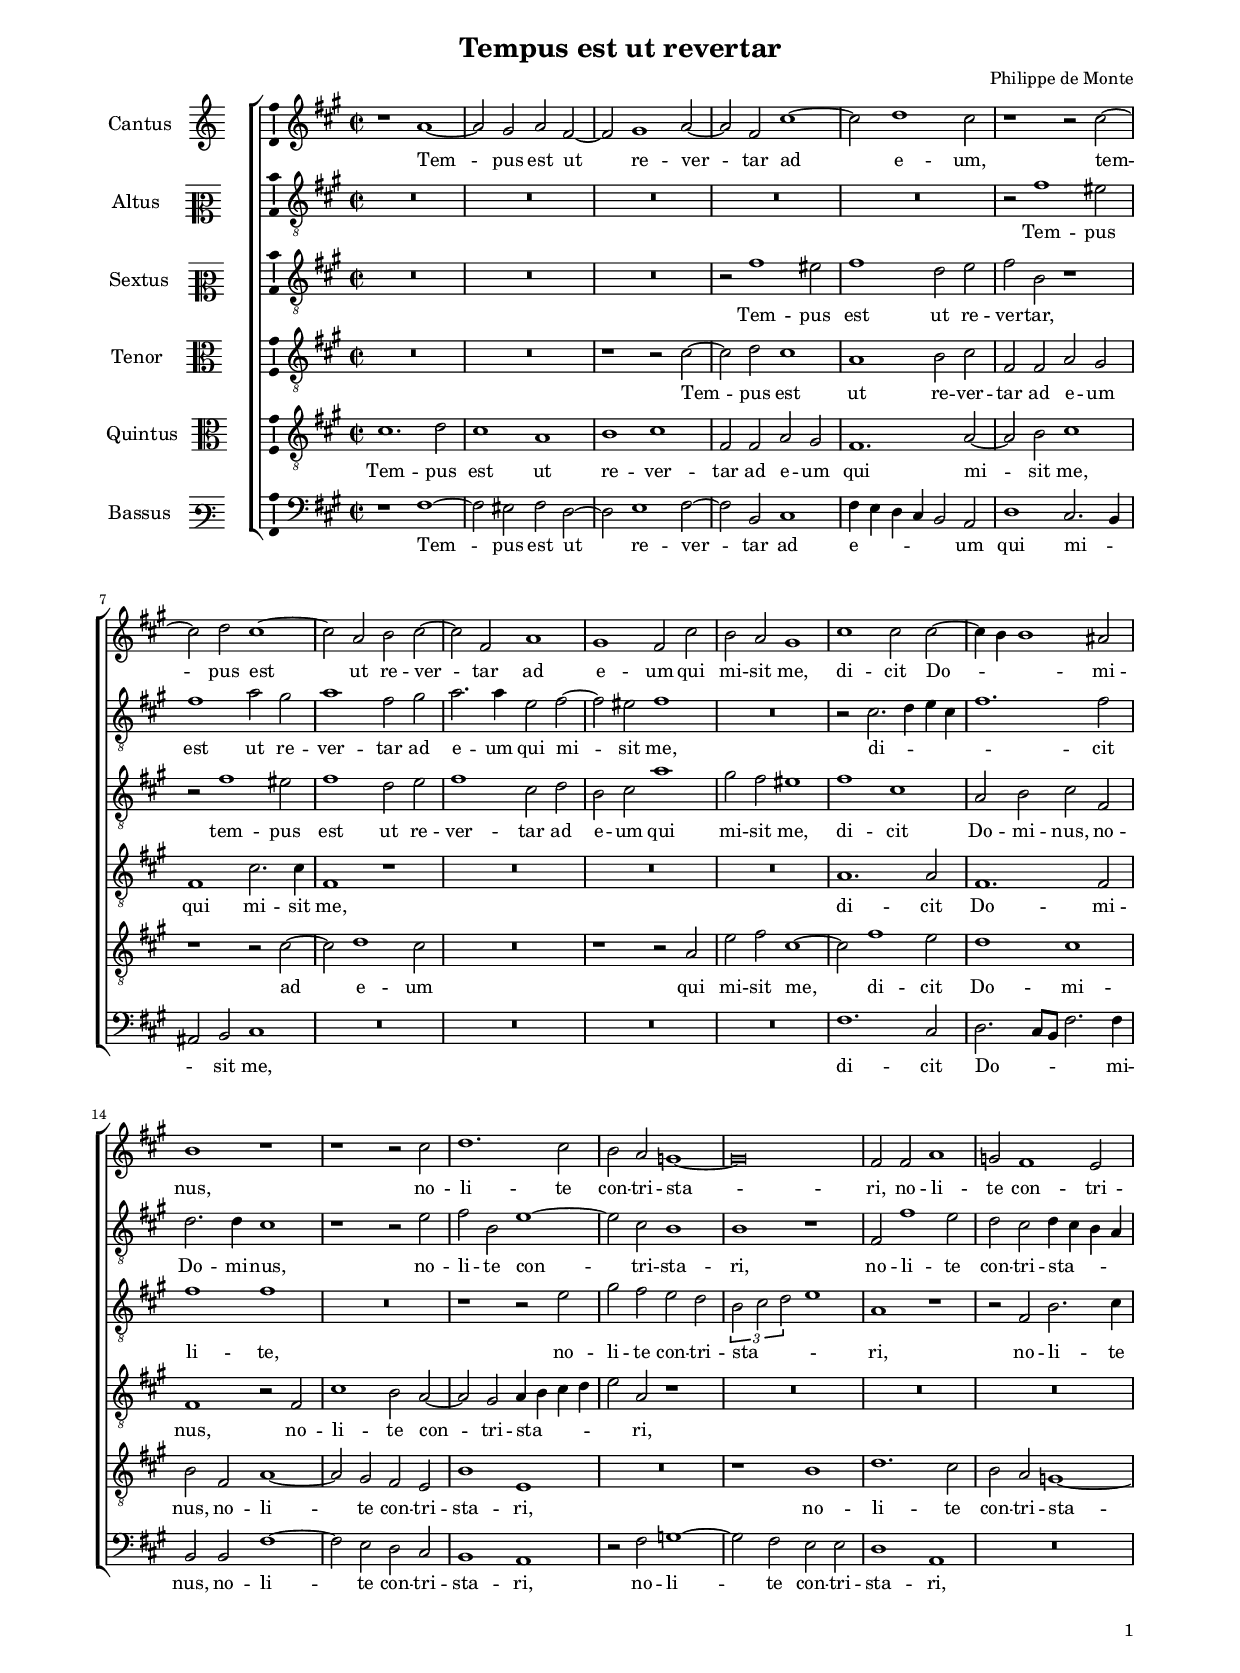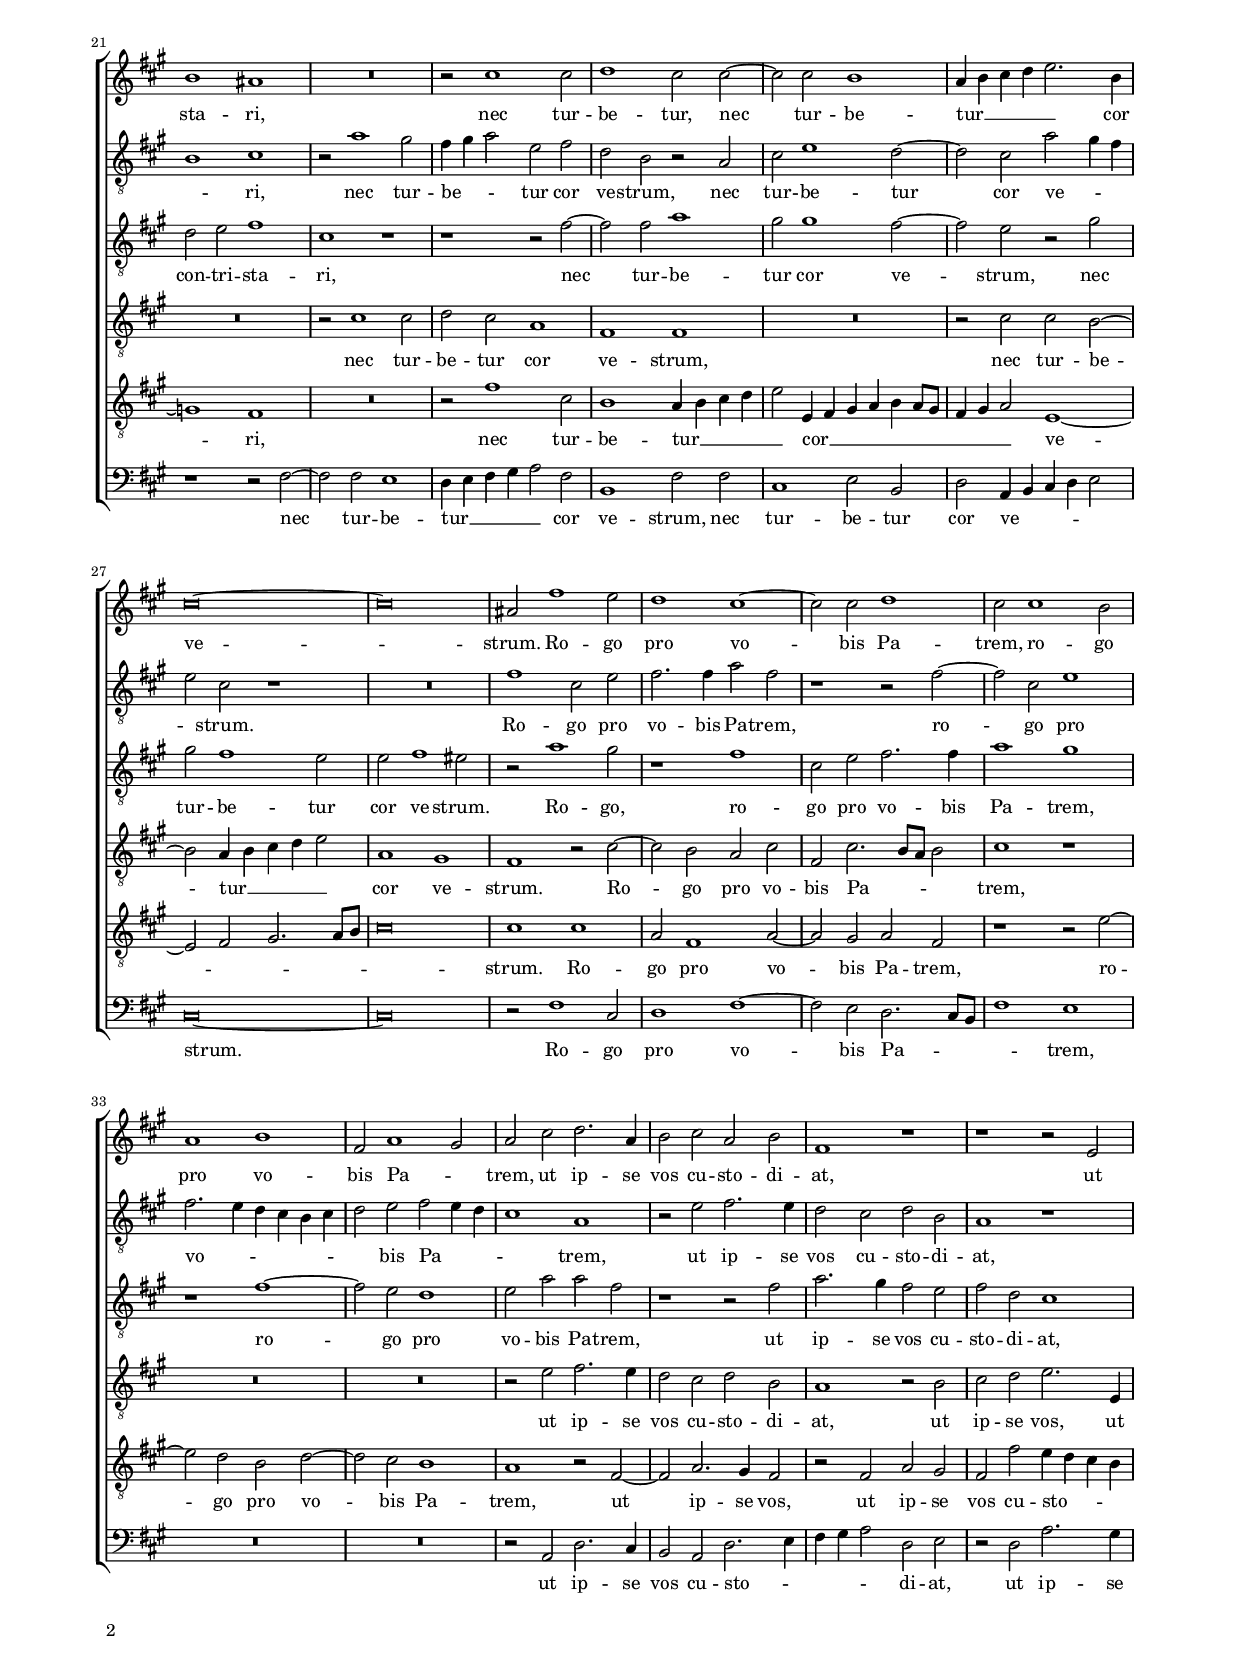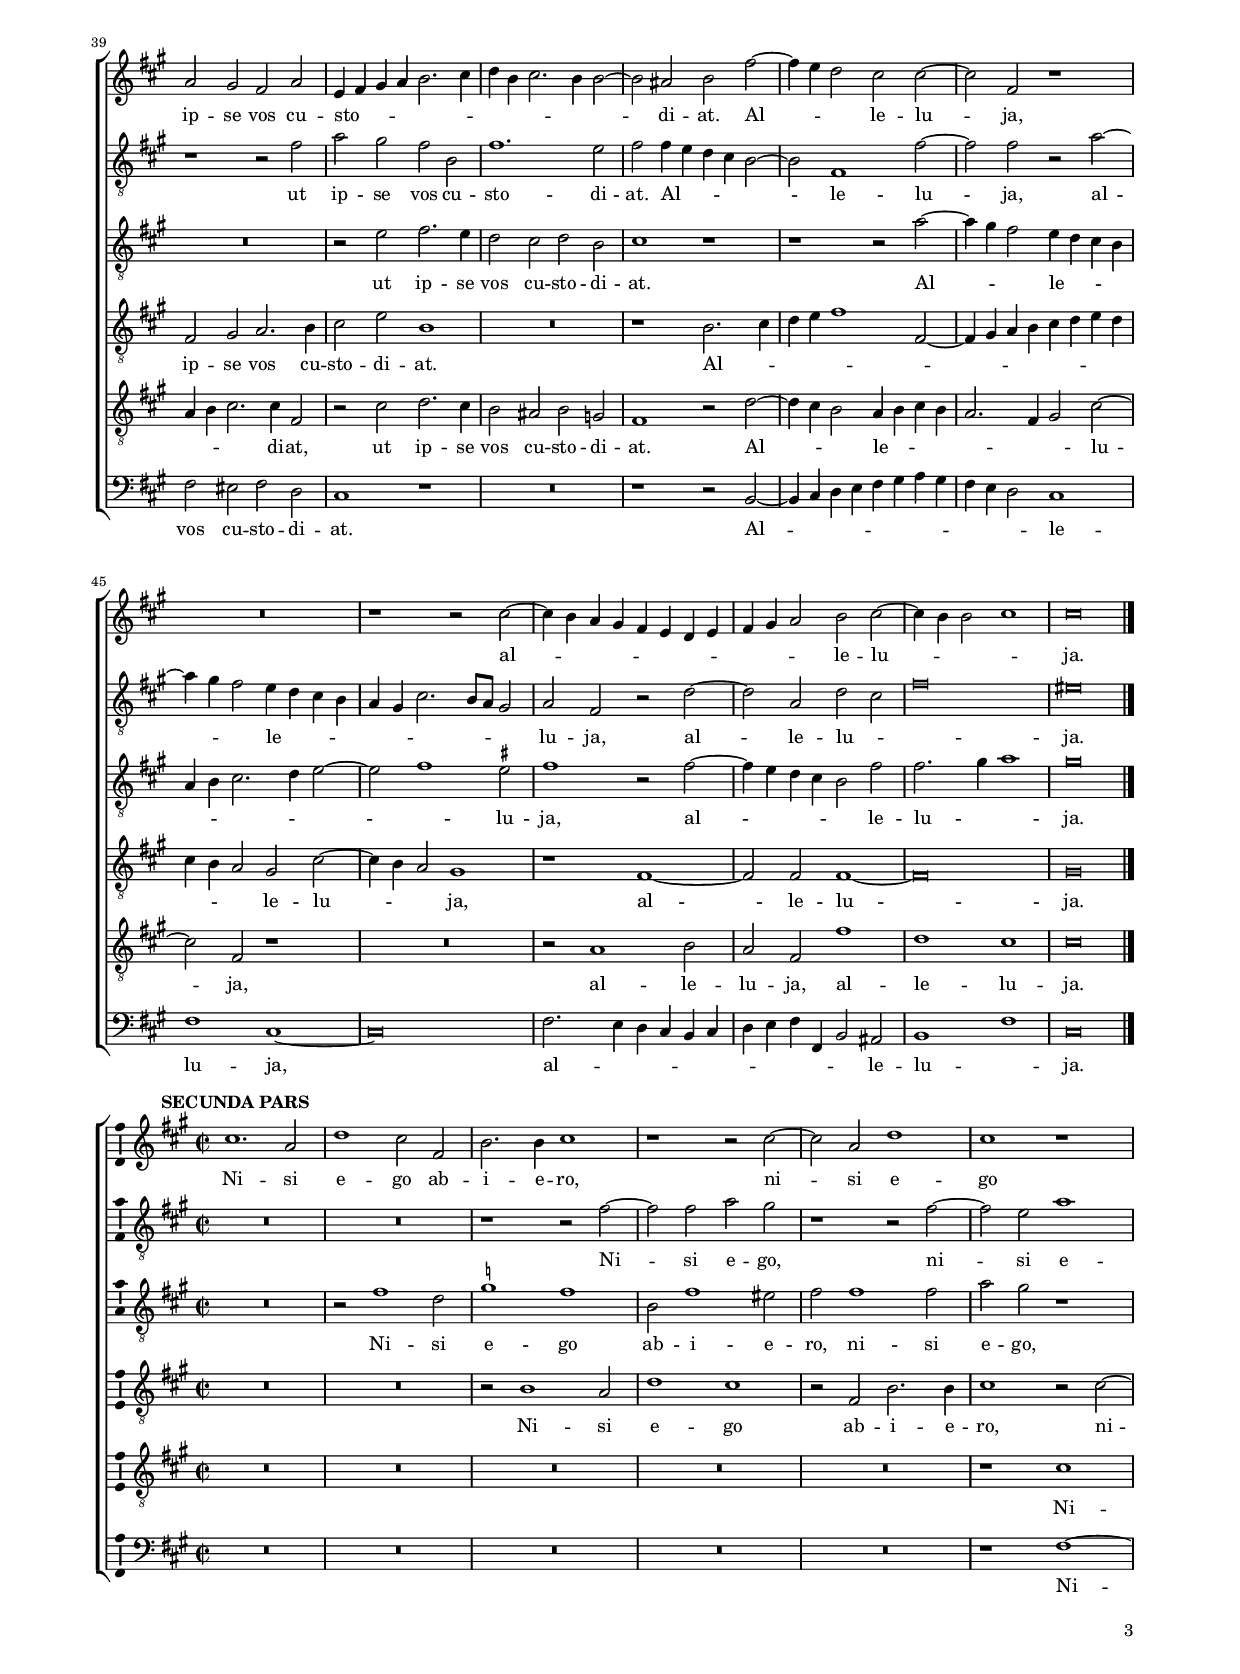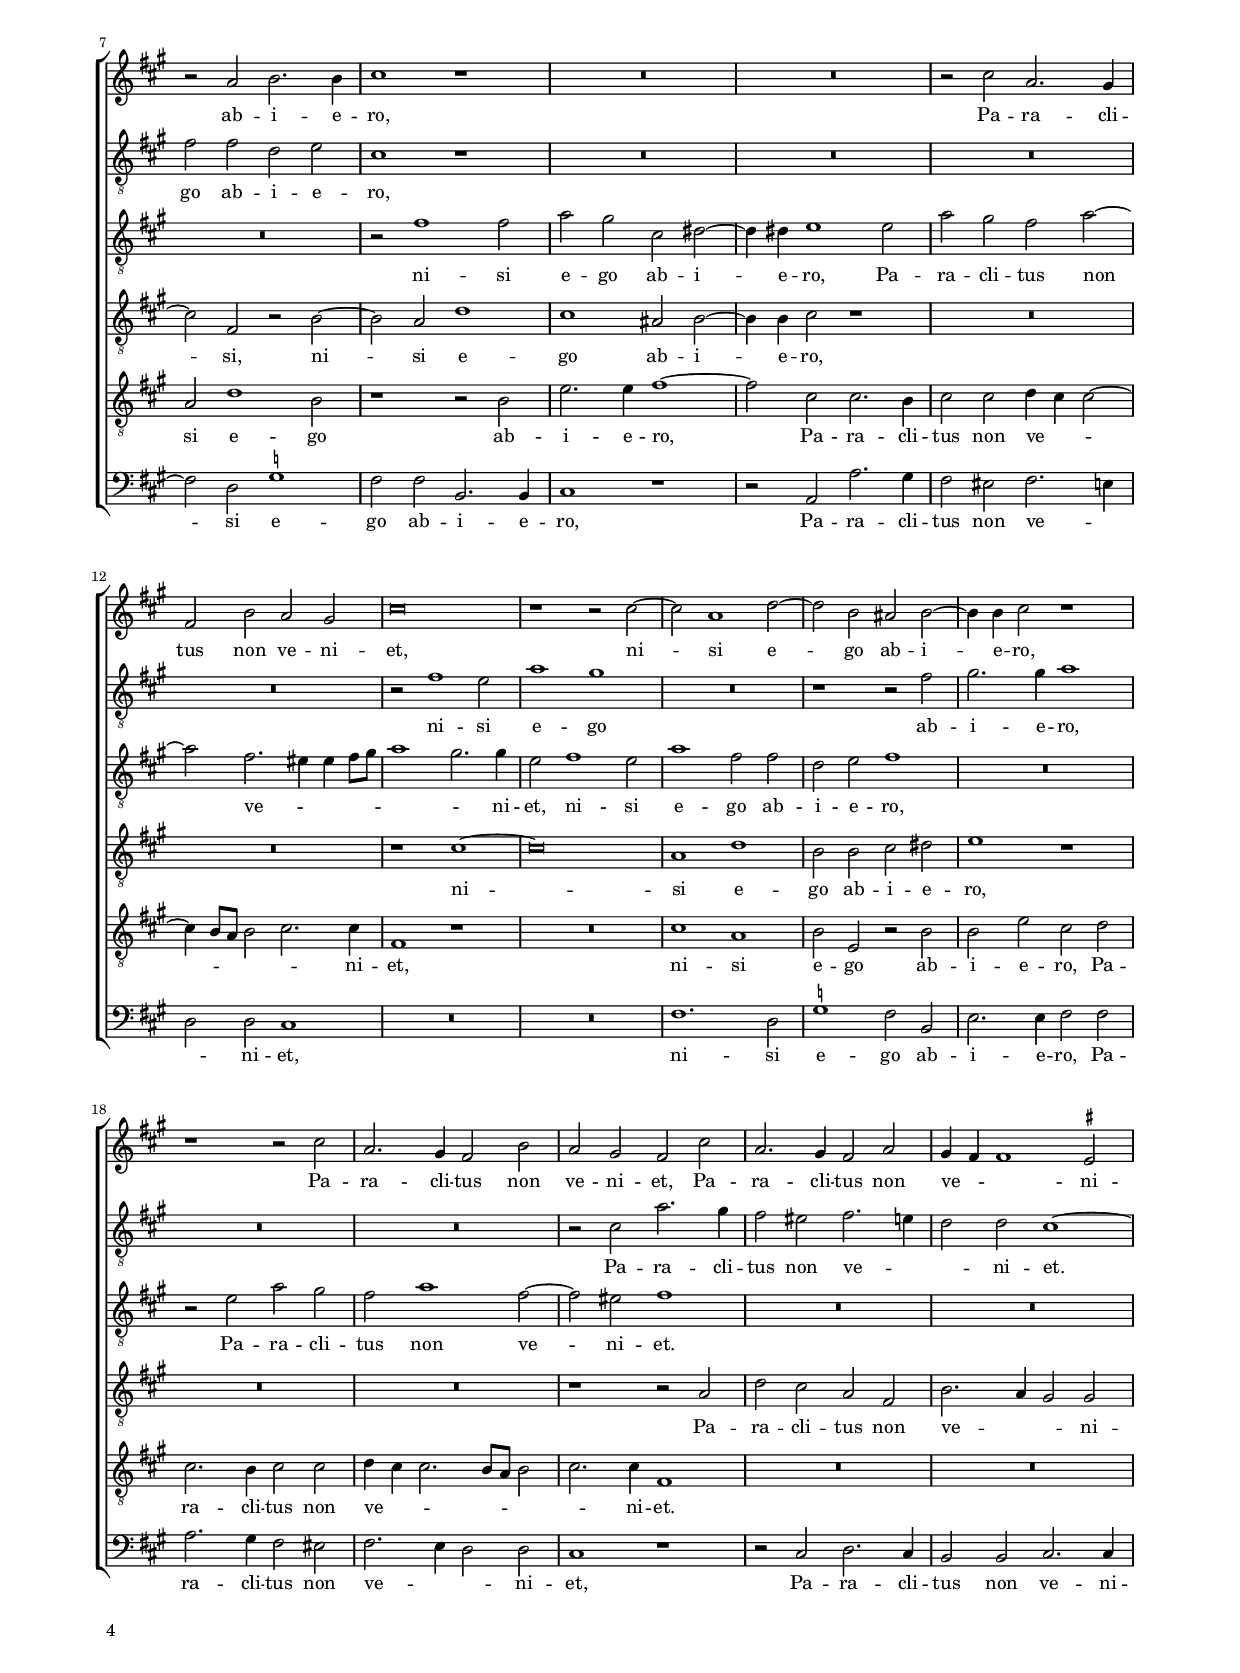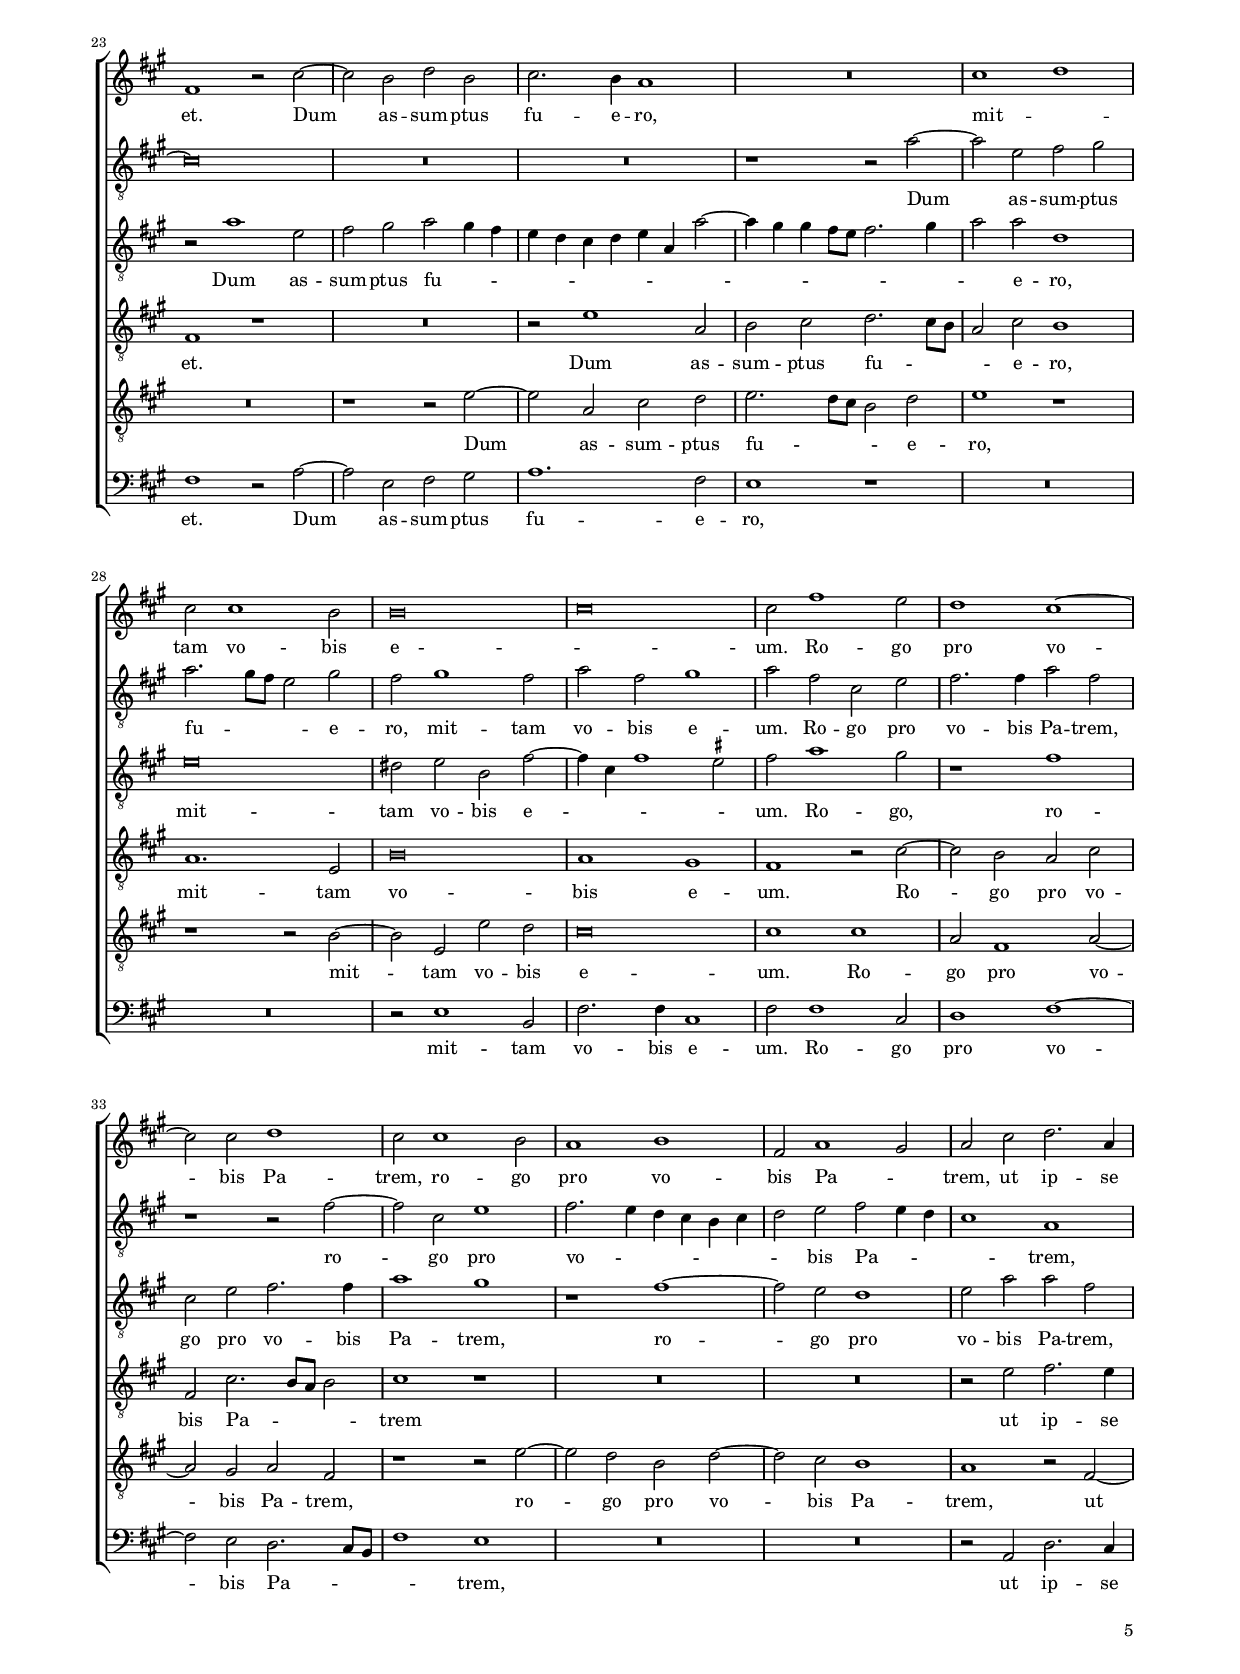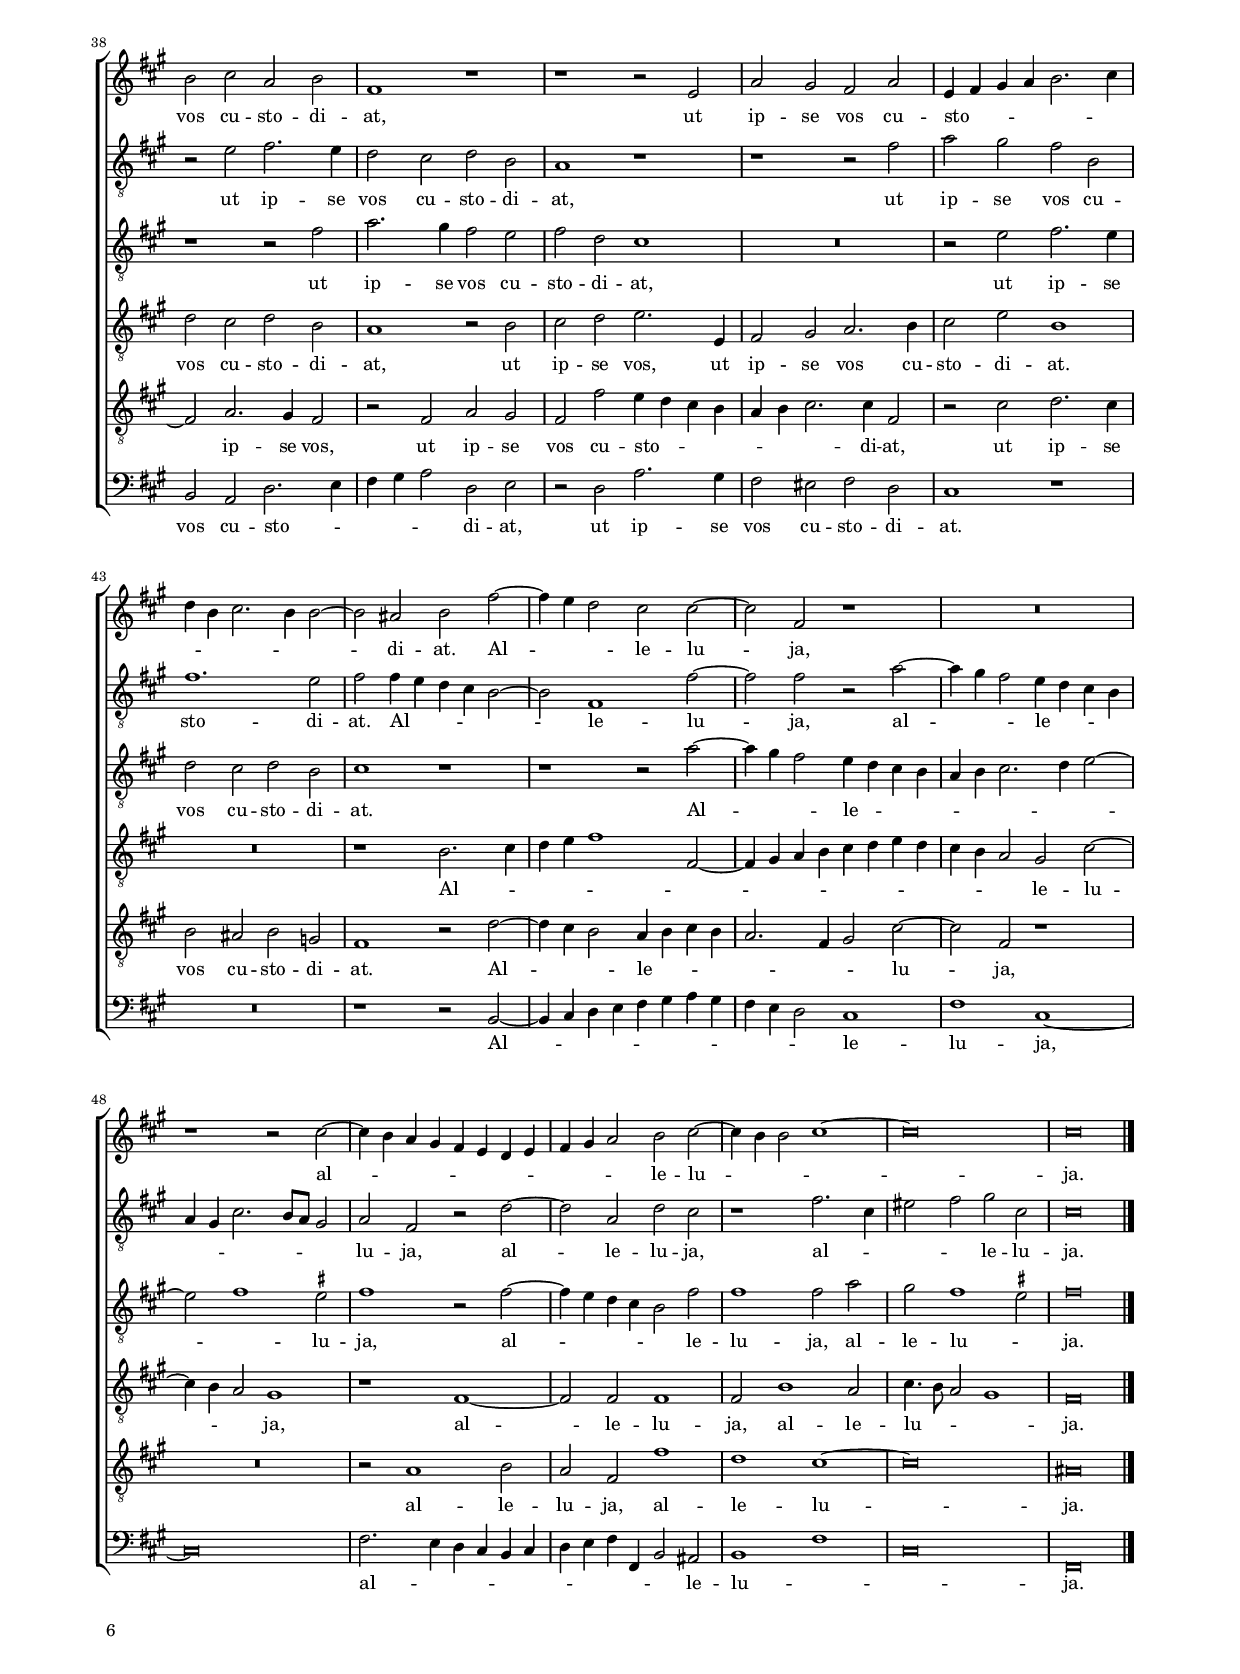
\header
{
  title="Tempus est ut revertar"
  composer="Philippe de Monte"
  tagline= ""
}

\version "2.22.0"
\language deutsch
#(set-global-staff-size 15)
% #(set-default-paper-size "letter")
#(ly:set-option 'point-and-click #f)


	ficta = { \once \set suggestAccidentals = ##t }
	
	forget = #(define-music-function (music) (ly:music?) #{
		\accidentalStyle forget
		$music
		\accidentalStyle default
		#})


\paper
	{
	top-margin = 1.5 \cm
	bottom-margin = 1 \cm
	left-margin = 1.8 \cm
	right-margin = 1.8 \cm
	ragged-bottom = ##f
	ragged-last-bottom = ##t
	print-page-number = ##f
	score-system-spacing = #'((basic-distance . 17) (minimum-distance . 14) (padding . 5) (strechability . 250))
	system-system-spacing = #'((basic-distance . 17) (minimum-distance . 14) (padding . 5) (strechability . 250))
    oddFooterMarkup=\markup   \fill-line { "" \fromproperty #'page:page-number-string }
    evenFooterMarkup=\markup  \fill-line { \fromproperty #'page:page-number-string "" }
    last-bottom-spacing = #'((basic-distance . 12) (minimum-distance . 7) (padding . 4))
	systems-per-page = 3
%   page-count = 5
%	min-systems-per-page = 3
	}

global = {
    % \set Staff.autoBeaming = ##f
	\key c \major
	\time 2/2 \set Score.measureLength = #(ly:make-moment 2/1)
    \set Score.tempoHideNote = ##t
    \tempo 2 = 90
    \skip 1*2*50  \bar "|."
	}


incipitcantus = \markup { \score {
	{
	\set Staff.instrumentName = \markup { \fontsize #1 "Cantus" }
	\key c \major
	\clef violin
	s4 \bar ""
	}
	\layout  {
	raggedright = ##t
	indent = 1.6 \cm
	line-width = 2.2 \cm
	\context { \Staff \remove Time_signature_engraver }
	\override Staff.Clef.Y-extent = #'(0 . 0)
	}} \hspace #1 }
      
      
incipitaltus = \markup { \score {
	{
	\set Staff.instrumentName = \markup { \fontsize #1 "Altus" }
	\key c \major
	\clef mezzosoprano
	s4 \bar ""
	}
	\layout  {
	raggedright = ##t
	indent = 1.6 \cm
	line-width = 2.2 \cm
	\context { \Staff \remove Time_signature_engraver }
	\override Staff.Clef.Y-extent = #'(0 . 0)
	}} \hspace #1 }


incipitsextus = \markup { \score {
	{
	\set Staff.instrumentName = \markup { \fontsize #1 "Sextus" }
	\key c \major
	\clef mezzosoprano
	s4 \bar ""
	}
	\layout  {
	raggedright = ##t
	indent = 1.6 \cm
	line-width = 2.2 \cm
	\context { \Staff \remove Time_signature_engraver }
	\override Staff.Clef.Y-extent = #'(0 . 0)
	}} \hspace #1 }


incipittenor = \markup { \score {
	{
	\set Staff.instrumentName = \markup { \fontsize #1 "Tenor" }
	\key c \major
	\clef alto
	s4 \bar ""
	}
	\layout  {
	raggedright = ##t
	indent = 1.6 \cm
	line-width = 2.2 \cm
	\context { \Staff \remove Time_signature_engraver }
	\override Staff.Clef.Y-extent = #'(0 . 0)
	}} \hspace #1 }
      
      
incipitquintus = \markup { \score {
	{
	\set Staff.instrumentName = \markup { \fontsize #1 "Quintus" }
	\key c \major
	\clef alto
	s4 \bar ""
	}
	\layout  {
	raggedright = ##t
	indent = 1.6 \cm
	line-width = 2.2 \cm
	\context { \Staff \remove Time_signature_engraver }
	\override Staff.Clef.Y-extent = #'(0 . 0)
	}} \hspace #1 }
      
      
incipitbassus = \markup { \score {
	{
	\set Staff.instrumentName = \markup { \fontsize #1 "Bassus" }
	\key c \major
	\clef varbaritone
	s4 \bar ""
	}
	\layout  {
	raggedright = ##t
	indent = 1.6 \cm
	line-width = 2.2 \cm
	\context { \Staff \remove Time_signature_engraver }
	\override Staff.Clef.Y-extent = #'(0 . 0)
	}} \hspace #1 }


cantus =  \relative c''
	{
	r1 c~
	c2 h c a~
	a2 h1 c2~
	c2 a e'1~
%5
	e2 f1 e2 |
	r1 r2 e~
	e2 f e1~
	e2 c d e~
	e2 a, c1
%10
	h1 a2 e' |
	d2 c h1
	e1 e2 e~
	e4 d d1 cis2
	d1 r
%15
	r1 r2 e |
	f1. e2
	d2 c b1~
	b\breve
	a2 a c1
%20
	b2 a1 g2 |
	d'1 cis
	R\breve
	r2 e1 e2
	f1 e2 e~
%25
	e2 e d1 |
	c4 d e f g2. d4
	e\breve~
	e\breve
	cis2 a'1 g2
%30
	f1 e~ |
	e2 e f1
	e2 e1 d2
	c1 d
	a2 c1 h2
%35
	c2 e f2. c4 |
	d2 e c d
	a1 r
	r1 r2 g
	c2 h a c
%40
	g4 a h c d2. e4 |
	f4 d e2. d4 d2~
	d2 cis d a'~
	a4 g f2 e e~
	e2 a, r1
%45
	R\breve |
	r1 r2 e'~
	e4 d c h a g f g
	a4 h c2 d e~
	e4 d d2 e1
%50
	e\breve |
	}


altus = \relative c'
	{
	R\breve
	R\breve
	R\breve
	R\breve
%5
	R\breve |
	r2 a'1 gis2
	a1 c2 h
	c1 a2 h
	c2. c4 g2 a~
%10
	a2 gis a1 |
	R\breve
	r2 e2. f4 g e
	a1. a2
	f2. f4 e1
%15
	r1 r2 g |
	a2 d, g1~
	g2 e d1
	d1 r
	a2 a'1 g2
%20
	f2 e f4 e d c |
	d1 e
	r2 c'1 h2
	a4 h c2 g a
	f2 d r c
%25
	e2 g1 f2~ |
	f2 e c'2 h4 a
	g2 e r1
	R\breve
	a1 e2 g
%30
	a2. a4 c2 a |
	r1 r2 a~
	a2 e g1
	a2. g4 f e d e
	f2 g a g4 f
%35
	e1 c |
	r2 g' a2. g4
	f2 e f d
	c1 r
	r1 r2 a'
%40
	c2 h a d, |
	a'1. g2
	a2 a4 g f e d2~
	d2 a1 a'2~
	a2 a r c~
%45
	c4 h a2 g4 f e d |
	c4 h e2. d8 c h2
	c2 a r f'~
	f2 c f e
	a\breve
%50
	gis\breve |
	}


sextus =  \relative c'
	{
	R\breve
	R\breve
	R\breve
	r2 a'1 gis2
%5
	a1 f2 g |
	a2 d, r1
	r2 a'1 gis2
	a1 f2 g
	a1 e2 f
%10
	d2 e c'1 |
	h2 a gis1
	a1 e
	c2 d e a,
	a'1 a
%15
	R\breve |
	r1 r2 g
	h2 a g f
    \tuplet 3/2 { d2 e f } g1
	c,1 r
%20
	r2 a d2. e4 |
	f2 g a1
	e1 r
	r1 r2 a~
	a2 a c1
%25
	h2 h1 a2~ |
	a2 g r h
	h2 a1 g2
	g2 a1 gis2
	r2 c1 h2
%30
	r1 a |
	e2 g a2. a4
	c1 h
	r1 a~
	a2 g f1
%35
	g2 c c a |
	r1 r2 a
	c2. h4 a2 g
	a2 f e1
	R\breve
%40
	r2 g a2. g4 |
	f2 e f d
	e1 r
	r1 r2 c'~
	c4 h a2 g4 f e d
%45
	c4 d e2. f4 g2~ |
	g2 a1 \ficta gis2
	a1 r2 a~
	a4 g f e d2 a'
	a2. h4 c1
%50
	h\breve |
	}


tenor =  \relative c'
	{
	R\breve
	R\breve
	r1 r2 e~
	e2 f e1
%5
	c1 d2 e |
	a,2 a c h
	a1 e'2. e4
	a,1 r
	R\breve
%10
	R\breve |
	R\breve
	c1. c2
	a1. a2
	a1 r2 a
%15
	e'1 d2 c~ |
	c2 h c4 d e f
	g2 c, r1
	R\breve
	R\breve
%20
	R\breve |
	R\breve
	r2 e1 e2
	f2 e c1
	a1 a
%25
	R\breve |
	r2 e' e d~
	d2 c4 d e f g2
	c,1 h
	a1 r2 e'~
%30
	e2 d c e |
	a,2 e'2. d8 c d2
	e1 r
	R\breve
	R\breve
%35
	r2 g a2. g4 |
	f2 e f d
	c1 r2 d
	e2 f g2. g,4
	a2 h c2. d4
%40
	e2 g d1 |
	R\breve
	r1 d2. e4
	f4 g a1 a,2~
	a4 h c d e f g f
%45
	e4 d c2 h e~ |
	e4 d c2 h1
	r1 a~
	a2 a a1~
	a\breve
%50
	h\breve |
	}


quintus  =  \relative c'
	{
	e1. f2
	e1 c
	d1 e
	a,2 a c h
%5
	a1. c2~ |
	c2 d e1
	r1 r2 e~
	e2 f1 e2
	R\breve
%10
	r1 r2 c |
	g'2 a e1~
	e2 a1 g2
	f1 e
	d2 a c1~
%15
	c2 h a g |
	d'1 g,
	R\breve
	r1 d'
	f1. e2
%20
	d2 c b1~ |
	b1 a
	R\breve
	r2 a'1 e2
	d1 c4 d e f
%25
	g2 g,4 a h c d c8 h |
	a4 h c2 g1~
	g2 a h2. c8 d
	e\breve
	e1 e
%30
	c2 a1 c2~ |
	c2 h c a
	r1 r2 g'~
	g2 f d f~
	f2 e d1
%35
	c1 r2 a~ |
	a2 c2. h4 a2
	r2 a c h
	a2 a' g4 f e d
	c4 d e2. e4 a,2
%40
	r2 e' f2. e4 |
	d2 cis d b
	a1 r2 f'~
	f4 e d2 c4 d e d
	c2. a4 h2 e~
%45
	e2 a, r1 |
	R\breve
	r2 c1 d2
	c2 a a'1
	f1 e
%50
	e\breve |
	}


bassus  =  \relative c
	{
	r1 a'~
	a2 gis a f~
	f2 g1 a2~
	a2 d, e1
%5
	a4 g f e d2 c |
	f1 e2. d4
	cis2 d e1
	R\breve
	R\breve
%10
	R\breve |
	R\breve
	a1. e2
	f2. e8 d a'2. a4
	d,2 d a'1~
%15
	a2 g f e |
	d1 c
	r2 a' b1~
	b2 a g g
	f1 c
%20
	R\breve |
	r1 r2 a'~
	a2 a g1
	f4 g a h c2 a
	d,1 a'2 a
%25
	e1 g2 d |
	f2 c4 d e f g2
	e\breve~
	e\breve
	r2 a1 e2
%30
	f1 a~ |
	a2 g f2. e8 d
	a'1 g
	R\breve
	R\breve
%35
	r2 c, f2. e4 |
	d2 c f2. g4
	a4 h c2 f, g
	r2 f c'2. h4
	a2 gis a f
%40
	e1 r |
	R\breve
	r1 r2 d~
	d4 e f g a h c h
	a4 g f2 e1
%45
	a1 e~ |
	e\breve
	a2. g4 f4 e d e
	f4 g a a, d2 cis
	d1 a'
%50
	e\breve |
	}


lyricscantus = \lyricmode {
	Tem -- pus est ut re -- ver -- tar ad e -- um,
    tem -- pus est ut re -- ver -- tar ad e -- um qui mi -- sit me,
    di -- cit Do -- _ _ mi -- nus,
    no -- li -- te con -- tri -- sta -- ri,
    no -- li -- te con -- tri -- sta -- ri,
    nec tur -- be -- tur,
    nec tur -- be -- tur __ _ _ _ _ cor ve -- strum.
    Ro -- go pro vo -- bis Pa -- trem,
    ro -- go pro vo -- bis Pa -- _ trem,
    ut ip -- se vos cu -- sto -- di -- at,
    ut ip -- se vos cu -- sto -- _ _ _ _ _ _ _ _ _ _ di -- at.
    Al -- _ _ le -- lu -- ja,
    al -- _ _ _ _ _ _ _ _ _ _ le -- lu -- _ _ _ ja.
	}


lyricsaltus = \lyricmode {
	Tem -- pus est ut re -- ver -- tar ad e -- um qui mi -- sit me,
    di -- _ _ _ _ cit Do -- mi -- nus,
    no -- li -- te con -- tri -- sta -- ri,
    no -- li -- te con -- tri -- sta -- _ _ _ _ ri,
    nec tur -- be -- _ _ tur cor ve -- strum,
    nec tur -- be -- tur cor ve -- _ _ _ strum.
    Ro -- go pro vo -- bis Pa -- trem,
    ro -- go pro vo -- _ _ _ _ _ _ bis Pa -- _ _ _ trem,
    ut ip -- se vos cu -- sto -- di -- at,
    ut ip -- se vos cu -- sto -- di -- at.
    Al -- _ _ _ _ le -- lu -- ja,
    al -- _ _ le -- _ _ _ _ _ _ _ _ _ lu -- ja,
    al -- le -- lu -- _ _ ja.
	}
	
	
lyricssextus = \lyricmode {
	Tem -- pus est ut re -- ver -- tar,
    tem -- pus est ut re -- ver -- tar ad e -- um qui mi -- sit me,
    di -- cit Do -- mi -- nus,
    no -- li -- te,
    no -- li -- te con -- tri -- sta -- _ _ _ ri,
    no -- li -- te con -- tri -- sta -- ri,
    nec tur -- be -- tur cor ve -- strum,
    nec tur -- be -- tur cor ve -- strum.
    Ro -- go,
    ro -- go pro vo -- bis Pa -- trem,
    ro -- go pro vo -- bis Pa -- trem,
    ut ip -- se vos cu -- sto -- di -- at,
    ut ip -- se vos cu -- sto -- di -- at.
    Al -- _ _ le -- _ _ _ _ _ _ _ _ _ lu -- ja,
    al -- _ _ _ _ le -- lu -- _ _ ja.
	}


lyricstenor = \lyricmode {
	Tem -- pus est ut re -- ver -- tar ad e -- um qui mi -- sit me,
    di -- cit Do -- mi -- nus,
    no -- li -- te con -- tri -- sta -- _ _ _ _ ri,
    nec tur -- be -- tur cor ve -- strum,
    nec tur -- be -- tur __ _ _ _ _ cor ve -- strum.
    Ro -- go pro vo -- bis Pa -- _ _ _ trem,
    ut ip -- se vos cu -- sto -- di -- at,
    ut ip -- se vos,
    ut ip -- se vos cu -- sto -- di -- at.
    Al -- _ _ _ _ _ _ _ _ _ _ _ _ _ _ _ le -- lu -- _ _ ja,
    al -- le -- lu -- ja.
	}


lyricsquintus = \lyricmode {
	Tem -- pus est ut re -- ver -- tar ad e -- um qui mi -- sit me,
    ad e -- um qui mi -- sit me,
    di -- cit Do -- mi -- nus,
    no -- li -- te con -- tri -- sta -- ri,
    no -- li -- te con -- tri -- sta -- ri,
    nec tur -- be -- tur __ _ _ _ _ cor __ _ _ _ _ _ _ _ _ _ ve -- _ _ _ _ _ strum.
    Ro -- go pro vo -- bis Pa -- trem,
    ro -- go pro vo -- bis Pa -- trem,
    ut ip -- se vos,
    ut ip -- se vos cu -- sto -- _ _ _ _ _ _ di -- at,
    ut ip -- se vos cu -- sto -- di -- at.
    Al -- _ _ le -- _ _ _ _ _ _ lu -- ja,
    al -- le -- lu -- ja,
    al -- le -- lu -- ja.
	}


lyricsbassus = \lyricmode {
	Tem -- pus est ut re -- ver -- tar ad e -- _ _ _ _ um qui mi -- _ _ sit me,
    di -- cit Do -- _ _ _ mi -- nus,
    no -- li -- te con -- tri -- sta -- ri,
    no -- li -- te con -- tri -- sta -- ri,
    nec tur -- be -- tur __ _ _ _ _ cor ve -- strum,
    nec tur -- be -- tur cor ve -- _ _ _ _ strum.
    Ro -- go pro vo -- bis Pa -- _ _ _ trem,
    ut ip -- se vos cu -- sto -- _ _ _ _ di -- at,
    ut ip -- se vos cu -- sto -- di -- at.
    Al -- _ _ _ _ _ _ _ _ _ _ le -- lu -- ja,
    al -- _ _ _ _ _ _ _ _ _ _ le -- lu -- _ ja.
	}


\score
{  
    \transpose c a, {
	\new ChoirStaff \with { \override StaffGrouper.staff-staff-spacing.basic-distance = #12 }
	<<

	\new Staff << \global
	\new Voice="v1" {
		\set Staff.instrumentName=\incipitcantus
		\set Staff.midiInstrument = "reed organ"
		\clef "violin"
		\cantus }
	\new Lyrics \lyricsto "v1" {\lyricscantus }
	>>


	\new Staff << \global
	\new Voice="v2" {
		\set Staff.instrumentName=\incipitaltus
		\set Staff.midiInstrument = "reed organ"
        \clef "G_8"
		\altus}
	\new Lyrics \lyricsto "v2" {\lyricsaltus }
	>>    
    

	\new Staff << \global
	\new Voice="v6" {
		\set Staff.instrumentName=\incipitsextus
		\set Staff.midiInstrument = "reed organ"
        \clef "G_8"
		\sextus}
	\new Lyrics \lyricsto "v6" {\lyricssextus }
	>>


	\new Staff << \global
	\new Voice="v3" {
		\set Staff.instrumentName=\incipittenor
		\set Staff.midiInstrument = "reed organ"
		\clef "G_8"
		\tenor }
	\new Lyrics \lyricsto "v3" {\lyricstenor }
	>>


	\new Staff << \global
	\new Voice="v5" {
		\set Staff.instrumentName=\incipitquintus
		\set Staff.midiInstrument = "reed organ"
		\clef "G_8"
		\quintus}
	\new Lyrics \lyricsto "v5" {\lyricsquintus }
	>>


	\new Staff << \global
	\new Voice="v4" {
		\set Staff.instrumentName=\incipitbassus
		\set Staff.midiInstrument = "reed organ"
		\clef "bass" 
		\bassus }
	\new Lyrics \lyricsto "v4" {\lyricsbassus}
	>>

	>>
	} % transpose

	\layout
	{
	indent = 2.6 \cm
%	\context { \Lyrics \override VerticalAxisGroup.nonstaff-relatedstaff-spacing.padding = #2 }
%	\context { \Lyrics \override LyricText.font-size = #1 }
  	\context { \Staff \consists "Ambitus_engraver" }
	\context { \Staff \override TimeSignature.break-visibility = #end-of-line-invisible }
	\context { \Score \override BarNumber.padding = #2 }
	\context { \Voice \override NoteHead.style = #'baroque }
	}

\midi
	{
	}

}

%%%%%%%%%%%%%%%%%%%%  SECUNDA PARS   %%%%%%%%%%%%%%%%%%%%



global = {
	\key c \major
	\time 2/2 \set Score.measureLength = #(ly:make-moment 2/1)
    \set Score.tempoHideNote = ##t
    \tempo 2 = 90
    \skip 1*2*53  \bar "|."
	}


cantus =  \relative c''
	{
	e1. c2
	f1 e2 a,
	d2. d4 e1
	r1 r2 e~
%5
	e2 c f1 |
	e1 r
	r2 c d2. d4
	e1 r
	R\breve
%10
	R\breve |
	r2 e c2. h4
	a2 d c h
	e\breve
	r1 r2 e~
%15
	e2 c1 f2~ |
	f2 d cis d~
	d4 d e2 r1
	r1 r2 e
	c2. h4 a2 d
%20
	c2 h a e' |
	c2. h4 a2 c
	h4 a a1 \ficta gis2
	a1 r2 e'~
	e2 d f d
%25
	e2. d4 c1 |
	R\breve
	e1 f
	e2 e1 d2
	d\breve
%30
	e\breve |
	e2 a1 g2
	f1 e~
	e2 e f1
	e2 e1 d2
%35
	c1 d |
	a2 c1 h2
	c2 e f2. c4
	d2 e c d
	a1 r
%40
	r1 r2 g |
	c2 h a c
	g4 a h c d2. e4
	f4 d e2. d4 d2~
	d2 cis d a'~
%45
	a4 g f2 e e~ |
	e2 a, r1
	R\breve
	r1 r2 e'~
	e4 d c h a g f g
%50
	a4 h c2 d e~ |
	e4 d d2 e1~
	e\breve
	e\breve |
	}


altus = \relative c'
	{
	R\breve
	R\breve
	r1 r2 a'~
	a2 a c h
%5
	r1 r2 a~ |
	a2 g c1
	a2 a f g
	e1 r
	R\breve
%10
	R\breve |
	R\breve
	R\breve
	r2 a1 g2
	c1 h
%15
	R\breve |
	r1 r2 a
	h2. h4 c1
	R\breve
	R\breve
%20
	r2 e, c'2. h4 |
	a2 gis a2. g4
	f2 f e1~
	e\breve
	R\breve
%25
	R\breve |
	r1 r2 c'~
	c2 g a h
	c2. h8 a g2 h
	a2 h1 a2
%30
	c2 a h1 |
	c2 a e g
	a2. a4 c2 a
	r1 r2 a~
	a2 e g1
%35
	a2. g4 f e d e |
	f2 g a g4 f
	e1 c
	r2 g' a2. g4
	f2 e f d
%40
	c1 r |
	r1 r2 a'
	c2 h a d,
	a'1. g2
	a2 a4 g f e d2~
%45
	d2 a1 a'2~ |
	a2 a r c~
	c4 h a2 g4 f e d
	c4 h e2. d8 c h2
	c2 a r f'~
%50
	f2 c f e |
	r1 a2. e4
	gis2 a h e,
	e\breve |
	}


sextus =  \relative c'
    {
	R\breve
	r2 a'1 f2
	\ficta b1 a
	d,2 a'1 gis2
%5
	a2 a1 a2 |
	c2 h r1
	R\breve
	r2 a1 a2
	c2 h e, fis~
%10
	fis4 fis g1 g2 |
	c2 h a c~
	c2 a2. gis4 gis a8 h
	c1 h2. h4
	g2 a1 g2
%15
	c1 a2 a |
	f2 g a1
	R\breve
	r2 g c h
	a2 c1 a2~
%20
	a2 gis a1 |
	R\breve
	R\breve
	r2 c1 g2
	a2 h c h4 a
%25
	g4 f e f g c, c'2~ |
	c4 h h a8 g a2. h4
	c2 c f,1
	g\breve
	fis2 g d a'~
%30
	a4 e a1 \ficta gis2 |
	a2 c1 h2
	r1 a
	e2 g a2. a4
	c1 h
%35
	r1 a~ |
	a2 g f1
	g2 c c a
	r1 r2 a
	c2. h4 a2 g
%40
	a2 f e1 |
	R\breve
	r2 g a2. g4
	f2 e f d
	e1 r
%45
	r1 r2 c'~ |
	c4 h a2 g4 f e d
	c4 d e2. f4 g2~
	g2 a1 \ficta gis2
	a1 r2 a~
%50
	a4 g f e d2 a' |
	a1 a2 c
	h2 a1 \ficta gis2
	a\breve |
	}


tenor =  \relative c'
	{
	R\breve
	R\breve
	r2 d1 c2
	f1 e
%5
	r2 a, d2. d4 |
	e1 r2 e~
	e2 a, r d~
	d2 c f1
	e1 cis2 d~
%10
	d4 d e2 r1 |
	R\breve
	R\breve
	r1 e~
	e\breve
%15
	c1 f |
	d2 d e fis
	g1 r
	R\breve
	R\breve
%20
	r1 r2 c, |
	f2 e c a
	d2. c4 h2 h
	a1 r
	R\breve
%25
	r2 g'1 c,2 |
	d2 e f2. e8 d
	c2 e d1
	c1. g2
	d'\breve
%30
	c1 h |
	a1 r2 e'~
	e2 d c e
	a,2 e'2. d8 c d2
	e1 r
%35
	R\breve |
	R\breve
	r2 g a2. g4
	f2 e f d
	c1 r2 d
%40
	e2 f g2. g,4 |
	a2 h c2. d4
	e2 g d1
	R\breve
	r1 d2. e4
%45
	f4 g a1 a,2~ |
	a4 h c d e f g f
	e4 d c2 h e~
	e4 d c2 h1
	r1 a~
%50
	a2 a a1 |
	a2 d1 c2
	e4. d8 c2 h1
	a\breve |
	}


quintus  =  \relative c'
	{
	R\breve
	R\breve
	R\breve
	R\breve
%5
	R\breve |
	r1 e
	c2 f1 d2
	r1 r2 d
	g2. g4 a1~
%10
	a2 e e2. d4 |
	e2 e f4 e e2~
	e4 d8 c d2 e2. e4
	a,1 r
	R\breve
%15
	e'1 c |
	d2 g, r d'
	d2 g e f
	e2. d4 e2 e
	f4 e e2. d8 c d2
%20
	e2. e4 a,1 |
	R\breve
	R\breve
	R\breve
	r1 r2 g'~
%25
	g2 c, e f |
	g2. f8 e d2 f
	g1 r
	r1 r2 d~
	d2 g, g' f
%30
	e\breve |
	e1 e
	c2 a1 c2~
	c2 h c a
	r1 r2 g'~
%35
	g2 f d f~ |
	f2 e d1
	c1 r2 a~
	a2 c2. h4 a2
	r2 a c h
%40
	a2 a' g4 f e d |
	c4 d e2. e4 a,2
	r2 e' f2. e4
	d2 cis d b
	a1 r2 f'~
%45
	f4 e d2 c4 d e d |
	c2. a4 h2 e~
	e2 a, r1
	R\breve
	r2 c1 d2
%50
	c2 a a'1 |
	f1 e~
	e\breve
	cis\breve |
	}


bassus  =  \relative c
	{
	R\breve
	R\breve
	R\breve
	R\breve
%5
	R\breve |
	r1 a'~
	a2 f \ficta b1
	a2 a d,2. d4
	e1 r
%10
	r2 c c'2. h4 |
	a2 gis a2. g4
	f2 f e1
	R\breve
	R\breve
%15
	a1. f2 |
	\ficta b1 a2 d,
	g2. g4 a2 a
	c2. h4 a2 gis
	a2. g4 f2 f
%20
	e1 r |
	r2 e f2. e4 |
	d2 d e2. e4
	a1 r2 c~
	c2 g a h
%25
	c1. a2 |
	g1 r
	R\breve
	R\breve
	r2 g1 d2
%30
	a'2. a4 e1 |
	a2 a1 e2
	f1 a~
	a2 g f2. e8 d
	a'1 g
%35
	R\breve |
	R\breve
	r2 c, f2. e4
	d2 c f2. g4
	a4 h c2 f, g
%40
	r2 f c'2. h4 |
	a2 gis a f
	e1 r
	R\breve
	r1 r2 d~
%45
	d4 e f g a h c h |
	a4 g f2 e1
	a1 e~
	e\breve
	a2. g4 f e d e
%50
	f4 g a a, d2 cis |
	d1 a'
	e\breve
	a,\breve |
	}


lyricscantus = \lyricmode {
	Ni -- si e -- go ab -- i -- e -- ro,
    ni -- si e -- go ab -- i -- e -- ro,
    Pa -- ra -- cli -- tus non ve --  ni -- et,
    ni -- si e -- go ab -- i -- e -- ro,
    Pa -- ra -- cli -- tus non ve -- ni -- et,
    Pa -- ra -- cli -- tus non ve -- _ _ ni -- et.
    Dum as -- sum -- ptus fu -- e -- ro,
    mit -- _ tam vo -- bis e -- _ um.
    Ro -- go pro vo -- bis Pa -- trem,
    ro -- go pro vo -- bis Pa -- _ trem,
    ut ip -- se vos cu -- sto -- di -- at,
    ut ip -- se vos cu -- sto -- _ _ _ _ _ _ _ _ _ _ di -- at.
    Al -- _ _ le -- lu -- ja,
    al -- _ _ _ _ _ _ _ _ _ _ le -- lu -- _ _ _ ja.
	}


lyricsaltus = \lyricmode {
	Ni -- si e -- go,
    ni -- si e -- go ab -- i -- e -- ro,
    ni -- si e -- go ab -- i -- e -- ro,
    Pa -- ra -- cli -- tus non ve -- _ _ ni -- et.
    Dum as -- sum -- ptus fu -- _ _ _ e -- ro,
    mit -- tam vo -- bis e -- um.
    Ro -- go pro vo -- bis Pa -- trem,
    ro -- go pro vo -- _ _ _ _ _ _ bis Pa -- _ _ _ trem,
    ut ip -- se vos cu -- sto -- di -- at,
    ut ip -- se vos cu -- sto -- di -- at.
    Al -- _ _ _ _ le -- lu -- ja,
    al -- _ _ le -- _ _ _ _ _ _ _ _ _ lu -- ja,
    al -- le -- lu -- ja,
    al -- _ _ _ le -- lu -- ja.
	}


lyricssextus = \lyricmode {
	Ni -- si e -- go ab -- i -- e -- ro,
    ni -- si e -- go,
    ni -- si e -- go ab -- i -- e -- ro,
    Pa -- ra -- cli -- tus non ve -- _ _ _ _ _ _ ni -- et,
    ni -- si e -- go ab -- i -- e -- ro,
    Pa -- ra -- cli -- tus non ve -- ni -- et.
    Dum as -- sum -- ptus fu -- _ _ _ _ _ _ _ _ _ _ _ _ _ _ _ _ e -- ro,
    mit -- tam vo -- bis e -- _ _ _ um.
    Ro -- go,
    ro -- go pro vo -- bis Pa -- trem,
    ro -- go pro vo -- bis Pa -- trem,
    ut ip -- se vos cu -- sto -- di -- at,
    ut ip -- se vos cu -- sto -- di -- at.
    Al -- _ _ le -- _ _ _ _ _ _ _ _ _ lu -- ja,
    al -- _ _ _ _ le -- lu -- ja,
    al -- le -- lu -- _ ja.
	}


lyricstenor = \lyricmode {
	Ni -- si e -- go ab -- i -- e -- ro,
    ni -- si,
    ni -- si e -- go ab -- i -- e -- ro,
    ni -- si e -- go ab -- i -- e -- ro,
    Pa -- ra -- cli -- tus non ve -- _ _ ni -- et.
    Dum as -- sum -- ptus fu -- _ _ _ e -- ro,
    mit -- tam vo -- bis e -- um.
    Ro -- go pro vo -- bis Pa -- _ _ _ trem
    ut ip -- se vos cu -- sto -- di -- at,
    ut ip -- se vos,
    ut ip -- se vos cu -- sto -- di -- at.
    Al -- _ _ _ _ _ _ _ _ _ _ _ _ _ _ _ le -- lu -- _ _ ja,
    al -- le -- lu -- ja,
    al -- le -- lu -- _ _ _ ja.
	}


lyricsquintus = \lyricmode {
	Ni -- si e -- go ab -- i -- e -- ro,
    Pa -- ra -- cli -- tus non ve -- _ _ _ _ _ _ ni -- et,
    ni -- si e -- go ab -- i -- e -- ro,
    Pa -- ra -- cli -- tus non ve -- _ _ _ _ _ _ ni -- et.
    Dum as -- sum -- ptus fu -- _ _ _ e -- ro,
    mit -- tam vo -- bis e -- um.
    Ro -- go pro vo -- bis Pa -- trem,
    ro -- go pro vo -- bis Pa -- trem,
    ut ip -- se vos,
    ut ip -- se vos cu -- sto -- _ _ _ _ _ _ di -- at,
    ut ip -- se vos cu -- sto -- di -- at.
    Al -- _ _ le -- _ _ _ _ _ _ lu -- ja,
    al -- le -- lu -- ja,
    al -- le -- lu -- ja.
	}


lyricsbassus = \lyricmode {
	Ni -- si e -- go ab -- i -- e -- ro,
    Pa -- ra -- cli -- tus non ve -- _ _ ni -- et,
    ni -- si e -- go ab -- i -- e -- ro,
    Pa -- ra -- cli -- tus non ve -- _ _ ni -- et,
    Pa -- ra -- cli -- tus non ve -- ni -- et.
    Dum as -- sum -- ptus fu -- e -- ro,
    mit -- tam vo -- bis e -- um.
    Ro -- go pro vo -- bis Pa -- _ _ _ trem,
    ut ip -- se vos cu -- sto -- _ _ _ _ di -- at,
    ut ip -- se vos cu -- sto -- di -- at.
    Al -- _ _ _ _ _ _ _ _ _ _ le -- lu -- ja,
    al -- _ _ _ _ _ _ _ _ _ _ le -- lu -- _ _ ja.
	}


\score
{  
	\transpose c a, {
	\new ChoirStaff \with { \override StaffGrouper.staff-staff-spacing.basic-distance = #12 }
	<<

	\new Staff <<\global
	\new Voice="v1" {
	  %\set Staff.instrumentName="Cantus"
		\set Staff.midiInstrument = "reed organ"
		\clef "violin"
		\cantus }
	\new Lyrics \lyricsto "v1" {\lyricscantus }
	>>


	\new Staff << \global
	\new Voice="v2" {
	  %\set Staff.instrumentName="Altus"
		\set Staff.midiInstrument = "reed organ"
        \clef "G_8" 
		\altus}
	\new Lyrics \lyricsto "v2" {\lyricsaltus }
	>>
    
    
	\new Staff << \global
	\new Voice="v6" {
	  %\set Staff.instrumentName="Sextus"
		\set Staff.midiInstrument = "reed organ"
        \clef "G_8"
		\sextus}
	\new Lyrics \lyricsto "v6" {\lyricssextus }
	>>


	\new Staff <<\global
	\new Voice="v3" {
	  %\set Staff.instrumentName="Tenor"
		\set Staff.midiInstrument = "reed organ"
		\clef "G_8"
		\tenor }
	\new Lyrics \lyricsto "v3" {\lyricstenor }
	>>


	\new Staff << \global
	\new Voice="v5" {
	  %\set Staff.instrumentName="Quintus"
		\set Staff.midiInstrument = "reed organ"
		\clef "G_8"
		\quintus}
	\new Lyrics \lyricsto "v5" {\lyricsquintus }
	>>


	\new Staff <<\global
	\new Voice="v4" {
	  %\set Staff.instrumentName="Bassus"
		\set Staff.midiInstrument = "reed organ"
		\clef "bass" 
		\bassus }
	\new Lyrics \lyricsto "v4" {\lyricsbassus}
	>>

	>>
    } % transpose

	\layout
	{
	indent = 0 \cm
%	\context { \Lyrics \override VerticalAxisGroup.nonstaff-relatedstaff-spacing.padding = #2 }
%	\context { \Lyrics \override LyricText.font-size = #1 }
   	\context { \Staff \consists "Ambitus_engraver" }
	\context { \Staff \override TimeSignature.break-visibility = #end-of-line-invisible }
	\context { \Score \override BarNumber.padding = #2 }
	\context { \Voice \override NoteHead.style = #'baroque }
	}

    \header { piece = \markup { \raise #2 \hspace # 7 \bold "SECUNDA PARS"} }
        
\midi
	{
	}

}

% EOF
